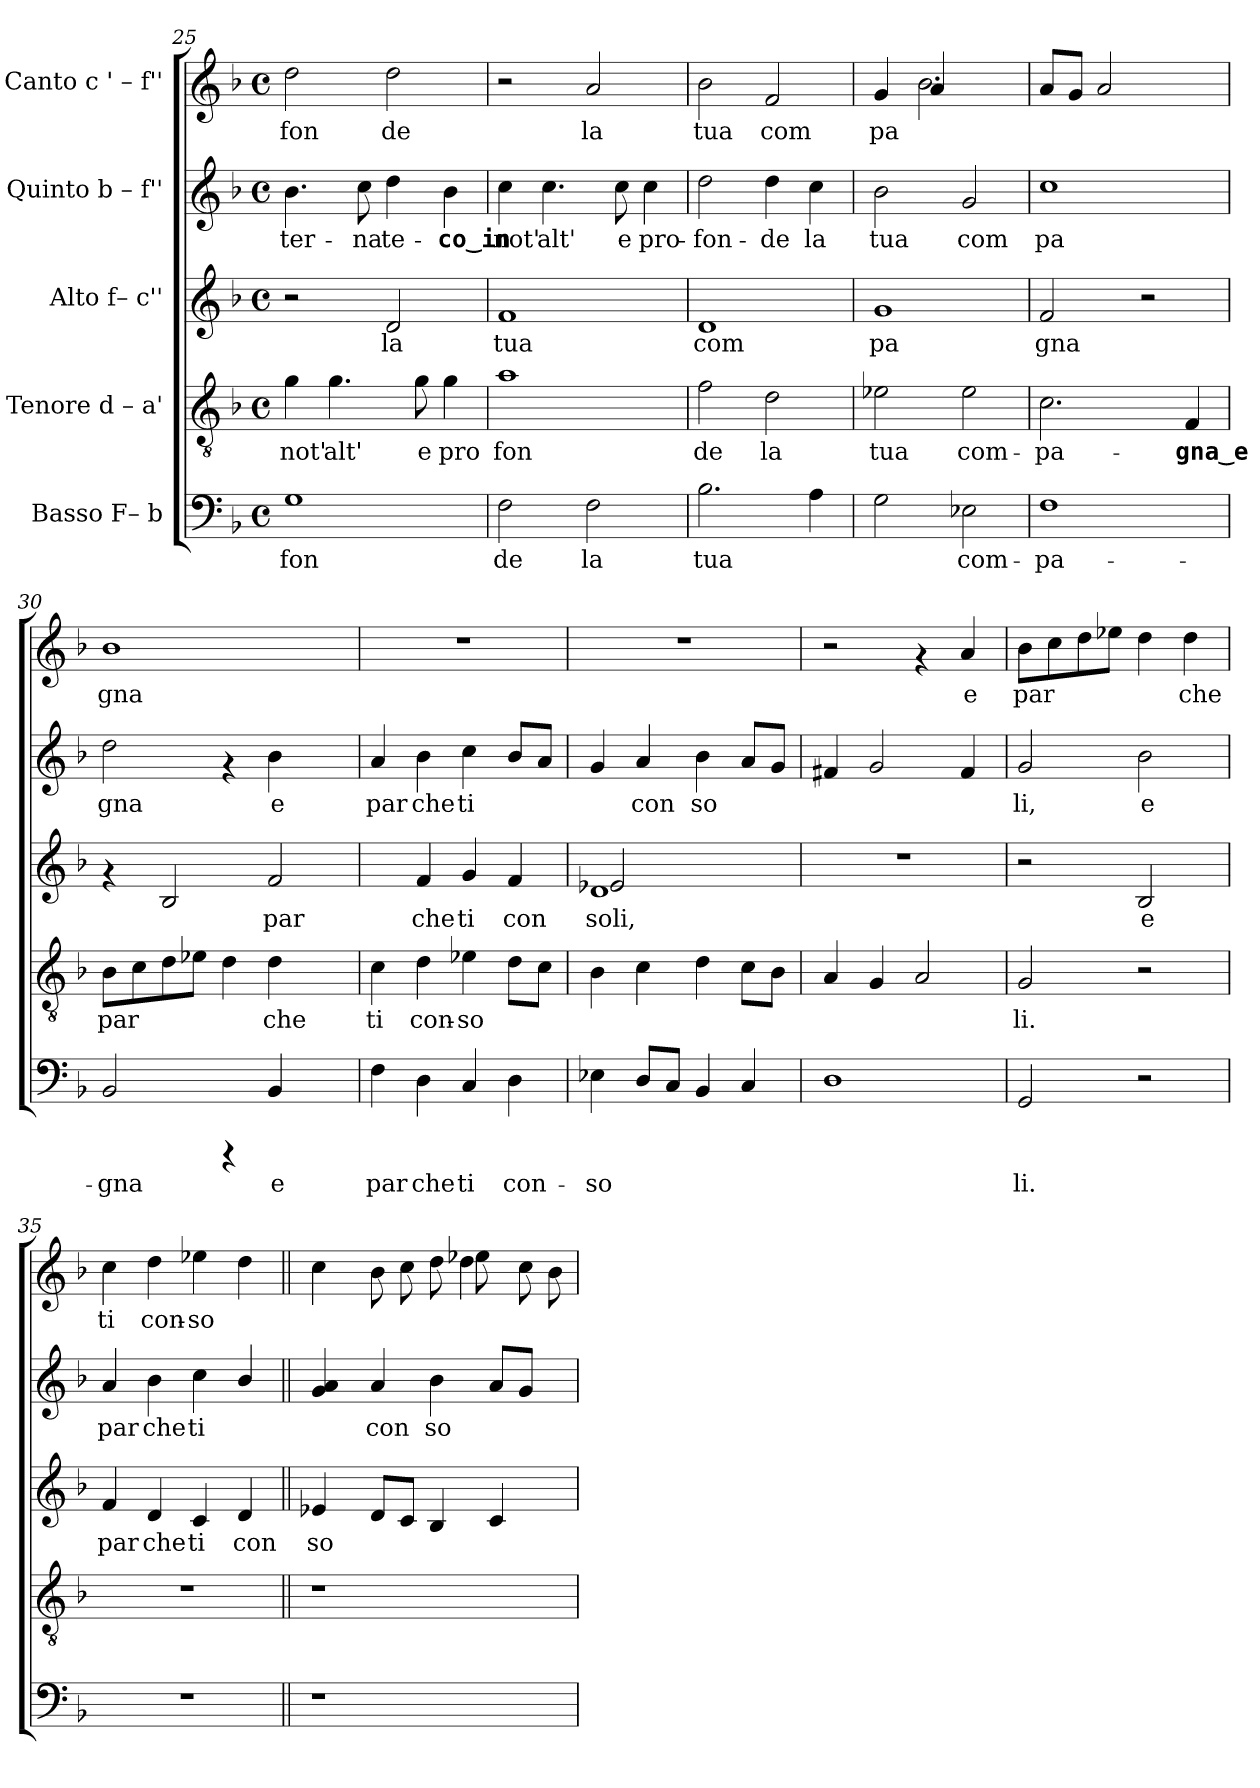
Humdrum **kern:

**kern	**text	**kern	**text	**kern	**text	**kern	**text	**kern	**text
*part5	*part5	*part4	*part4	*part3	*part3	*part2	*part2	*part1	*part1
*staff5	*staff5	*staff4	*staff4	*staff3	*staff3	*staff2	*staff2	*staff1	*staff1
*I"Basso  F– b	*	*I"Tenore  d – a'	*	*I"Alto  f– c''	*	*I"Quinto  b – f''	*	*I"Canto  c ' – f''	*
*clefF4	*	*clefGv2	*	*clefG2	*	*clefG2	*	*clefG2	*
*k[b-]	*	*k[b-]	*	*k[b-]	*	*k[b-]	*	*k[b-]	*
*F:	*	*F:	*	*F:	*	*F:	*	*F:	*
*M4/4	*	*M4/4	*	*M4/4	*	*M4/4	*	*M4/4	*
*met(c)	*	*met(c)	*	*met(c)	*	*met(c)	*	*met(c)	*
=25	=25	=25	=25	=25	=25	=25	=25	=25	=25
!	!LO:LY:b:cj	!	!LO:LY:b:rj	!	!	!	!LO:LY:b:rj	!	!LO:LY:b:rj
1G	fon	4g\	not'	2r	.	4.b-\	-ter-	2dd\	fon
!	!	!	!LO:LY:b:rj	!	!	!	!	!	!
.	.	4.g\	alt'	.	.	.	.	.	.
!	!	!	!	!	!	!	!LO:LY:b:rj	!	!
.	.	.	.	.	.	8cc\	-na	.	.
!	!	!	!	!	!LO:LY:b:cj	!	!LO:LY:b:rj	!	!LO:LY:b:rj
.	.	.	.	2d/	la	4dd\	te-	2dd\	de
!	!	!	!LO:LY:b:rj	!	!	!	!	!	!
.	.	8g\	e	.	.	.	.	.	.
!	!	!	!LO:LY:b:rj	!	!	!	!LO:LY:b:rj	!	!
.	.	4g\	pro	.	.	4b-\	-co‿in	.	.
=26	=26	=26	=26	=26	=26	=26	=26	=26	=26
!	!LO:LY:b:cj	!	!LO:LY:b:rj	!	!LO:LY:b:cj	!	!LO:LY:b:rj	!	!
2F\	de	1a	fon	1f	tua	4cc\	not'	2r	.
!	!	!	!	!	!	!	!LO:LY:b:rj	!	!
.	.	.	.	.	.	4.cc\	alt'	.	.
!	!LO:LY:b:cj	!	!	!	!	!	!	!	!LO:LY:b:rj
2F\	la	.	.	.	.	.	.	2a/	la
!	!	!	!	!	!	!	!LO:LY:b:rj	!	!
.	.	.	.	.	.	8cc\	e	.	.
!	!	!	!	!	!	!	!LO:LY:b:rj	!	!
.	.	.	.	.	.	4cc\	pro-	.	.
=27	=27	=27	=27	=27	=27	=27	=27	=27	=27
!	!LO:LY:b:cj	!	!LO:LY:b:rj	!	!LO:LY:b:cj	!	!LO:LY:b:rj	!	!LO:LY:b:rj
2.B-\	tua	2f\	de	1d	com	2dd\	-fon-	2b-\	tua
!	!	!	!LO:LY:b:rj	!	!	!	!LO:LY:b:rj	!	!LO:LY:b:rj
.	.	2d\	la	.	.	4dd\	-de	2f/	com
!	!LO:LY:b:cj	!	!	!	!	!	!LO:LY:b:rj	!	!
4A\	.	.	.	.	.	4cc\	la	.	.
!!LO:PB:g=z
=28	=28	=28	=28	=28	=28	=28	=28	=28	=28
!	!LO:LY:b:cj	!	!LO:LY:b:rj	!	!LO:LY:b:cj	!	!LO:LY:b:rj	!	!LO:LY:b:rj
*	*	*	*	*	*	*	*	*^	*
2G\	.	2e-X\	tua	1g	pa	2b-\	tua	4g/	4ryy	pa
!	!	!	!	!	!	!	!	!	!	!LO:LY:b:rj
.	.	.	.	.	.	.	.	2.b-\	4a/	.
!	!LO:LY:b:cj	!	!LO:LY:b:rj	!	!	!	!LO:LY:b:rj	!	!	!
2E-X\	com-	2e-\	com-	.	.	2g/	com	.	2ryy	.
=29	=29	=29	=29	=29	=29	=29	=29	=29	=29	=29
!	!LO:LY:b:cj	!	!LO:LY:b:rj	!	!LO:LY:b:cj	!	!LO:LY:b:rj	!	!	!LO:LY:b:rj
*	*	*	*	*	*	*	*	*v	*v	*
1F	-pa-	2.c\	-pa-	2f/	gna	1cc	pa	8a/L	.
!	!	!	!	!	!	!	!	!	!LO:LY:b:rj
.	.	.	.	.	.	.	.	8g/J	.
!	!	!	!	!	!	!	!	!	!LO:LY:b:rj
.	.	.	.	.	.	.	.	2a/	.
.	.	.	.	2r	.	.	.	.	.
!	!	!	!LO:LY:b:rj	!	!	!	!	!	!
.	.	4F/	-gna‿e	.	.	.	.	4ryy	.
=30	=30	=30	=30	=30	=30	=30	=30	=30	=30
!	!LO:LY:b:cj	!	!LO:LY:b:rj	!	!	!	!LO:LY:b:rj	!	!LO:LY:b:rj
2BB-/	-gna	8B-\L	par	4rf	.	2dd\	gna	1b-	gna
!	!	!	!LO:LY:b:rj	!	!	!	!	!	!
.	.	8c\	.	.	.	.	.	.	.
!	!	!	!LO:LY:b:rj	!	!	!	!	!	!
.	.	8d\	.	2B-/	.	.	.	.	.
!	!	!	!LO:LY:b:rj	!	!	!	!	!	!
.	.	8e-X\J	.	.	.	.	.	.	.
!	!	!	!LO:LY:b:rj	!	!	!	!	!	!
4rCCC	.	4d\	.	.	.	4rf	.	.	.
!	!LO:LY:b:cj	!	!LO:LY:b:rj	!	!LO:LY:b:cj	!	!LO:LY:b:rj	!	!
4BB-/	e	4d\	che	2f/	par	4b-\	e	.	.
4ryy	.	4ryy	.	.	.	4ryy	.	4ryy	.
=31	=31	=31	=31	=31	=31	=31	=31	=31	=31
!	!LO:LY:b:cj	!	!LO:LY:b:rj	!	!	!	!LO:LY:b:rj	!	!
4F\	par	4c\	ti	4ryy	.	4a/	par	1r	.
!	!LO:LY:b:cj	!	!LO:LY:b:rj	!	!LO:LY:b:cj	!	!LO:LY:b:rj	!	!
4D\	che	4d\	con-	4f/	che	4b-\	che	.	.
!	!LO:LY:b:cj	!	!LO:LY:b:rj	!	!LO:LY:b:cj	!	!LO:LY:b:rj	!	!
4C/	ti	4e-X\	-so-	4g/	ti	4cc\	ti	.	.
!	!LO:LY:b:cj	!	!LO:LY:b:rj	!	!LO:LY:b:cj	!	!LO:LY:b:rj	!	!
4D\	con-	8d\L	--	4f/	con	8b-/L	.	.	.
!	!	!	!LO:LY:b:rj	!	!	!	!LO:LY:b:rj	!	!
.	.	8c\J	--	.	.	8a/J	.	.	.
=32	=32	=32	=32	=32	=32	=32	=32	=32	=32
!	!LO:LY:b:cj	!	!LO:LY:b:rj	!	!LO:LY:b:cj	!	!LO:LY:b:rj	!	!
*	*	*	*	*^	*	*	*	*	*
4E-X\	-so-	4B-\	--	1d	2e-X/	soli,	4g/	.	1r	.
!	!LO:LY:b:cj	!	!LO:LY:b:rj	!	!	!	!	!LO:LY:b:rj	!	!
8D/L	--	4c\	--	.	.	.	4a/	con	.	.
!	!LO:LY:b:cj	!	!	!	!	!	!	!	!	!
8C/J	--	.	.	.	.	.	.	.	.	.
!	!LO:LY:b:cj	!	!LO:LY:b:rj	!	!	!	!	!LO:LY:b:rj	!	!
4BB-/	--	4d\	--	.	2ryy	.	4b-\	so	.	.
!	!LO:LY:b:cj	!	!LO:LY:b:rj	!	!	!	!	!LO:LY:b:rj	!	!
4C/	--	8c\L	--	.	.	.	8a/L	.	.	.
!	!	!	!LO:LY:b:rj	!	!	!	!	!LO:LY:b:rj	!	!
.	.	8B-\J	--	.	.	.	8g/J	.	.	.
*	*	*	*	*v	*v	*	*	*	*	*
=33	=33	=33	=33	=33	=33	=33	=33	=33	=33
!	!LO:LY:b:cj	!	!LO:LY:b:rj	!	!	!	!LO:LY:b:rj	!	!
1D	--	4A/	--	1r	.	4f#X/	.	2r	.
!	!	!	!LO:LY:b:rj	!	!	!	!LO:LY:b:rj	!	!
.	.	4G/	--	.	.	2g/	.	.	.
!	!	!	!LO:LY:b:rj	!	!	!	!	!	!
.	.	2A/	--	.	.	.	.	4rf	.
!	!	!	!	!	!	!	!LO:LY:b:rj	!	!LO:LY:b:rj
.	.	.	.	.	.	4f#/	.	4a/	e
!!LO:PB:g=z
=34	=34	=34	=34	=34	=34	=34	=34	=34	=34
!	!LO:LY:b:cj	!	!LO:LY:b:rj	!	!	!	!LO:LY:b:rj	!	!LO:LY:b:rj
2GG/	-li.	2G/	-li.	2r	.	2g/	li,	8b-\L	par
!	!	!	!	!	!	!	!	!	!LO:LY:b:rj
.	.	.	.	.	.	.	.	8cc\	.
!	!	!	!	!	!	!	!	!	!LO:LY:b:rj
.	.	.	.	.	.	.	.	8dd\	.
!	!	!	!	!	!	!	!	!	!LO:LY:b:rj
.	.	.	.	.	.	.	.	8ee-X\J	.
!	!	!	!	!	!LO:LY:b:cj	!	!LO:LY:b:rj	!	!LO:LY:b:rj
2r	.	2r	.	2B-/	e	2b-\	e	4dd\	.
!	!	!	!	!	!	!	!	!	!LO:LY:b:rj
.	.	.	.	.	.	.	.	4dd\	che
=35	=35	=35	=35	=35	=35	=35	=35	=35	=35
!	!	!	!	!	!LO:LY:b:cj	!	!LO:LY:b:rj	!	!LO:LY:b:rj
1r	.	1r	.	4f/	par	4a/	par	4cc\	ti
!	!	!	!	!	!LO:LY:b:cj	!	!LO:LY:b:rj	!	!LO:LY:b:rj
.	.	.	.	4d/	che	4b-\	che	4dd\	con-
!	!	!	!	!	!LO:LY:b:cj	!	!LO:LY:b:rj	!	!LO:LY:b:rj
.	.	.	.	4c/	ti	4cc\	ti	4ee-X\	-so-
!	!	!	!	!	!LO:LY:b:cj	!	!LO:LY:b:rj	!	!LO:LY:b:rj
.	.	.	.	4d/	con	4b-/	.	4dd\	--
=36||	=36||	=36||	=36||	=36||	=36||	=36||	=36||	=36||	=36||
!	!	!	!	!	!LO:LY:b:cj	!	!LO:LY:b:rj	!	!LO:LY:b:rj
*	*	*	*	*	*	*	*	*^	*
1r	.	1r	.	4e-X/	so	4a/ 4g/	.	4cc\	8ryy	--
!	!	!	!	!	!LO:LY:b:cj	!	!LO:LY:b:rj	!	!	!LO:LY:b:rj
*	*	*	*	*	*	*	*	*v	*v	*
.	.	.	.	8d/L	.	4a/	con	8b-\L	--
!	!	!	!	!	!LO:LY:b:cj	!	!	!	!LO:LY:b:rj
.	.	.	.	8c/J	.	.	.	8cc\	--
!	!	!	!	!	!LO:LY:b:cj	!	!LO:LY:b:rj	!	!LO:LY:b:rj
.	.	.	.	4B-/	.	4b-\	so	8dd\	--
*	*	*	*	*	*	*	*	*^	*
!	!	!	!	!	!	!	!	!	!	!LO:LY:b:rj
.	.	.	.	.	.	.	.	4dd\	8ee-X\	--
!	!	!	!	!	!LO:LY:b:cj	!	!LO:LY:b:rj	!	!	!
.	.	.	.	4c/	.	8a/L	.	.	4.ryy	.
!	!	!	!	!	!	!	!LO:LY:b:rj	!	!	!LO:LY:b:rj
.	.	.	.	.	.	8g/J	.	8cc\L	.	--
!	!	!	!	!	!	!	!	!	!	!LO:LY:b:rj
8ryy	.	8ryy	.	8ryy	.	8ryy	.	8b-\J	.	--
*	*	*	*	*	*	*	*	*v	*v	*
=	=	=	=	=	=	=	=	=	=
*-	*-	*-	*-	*-	*-	*-	*-	*-	*-
